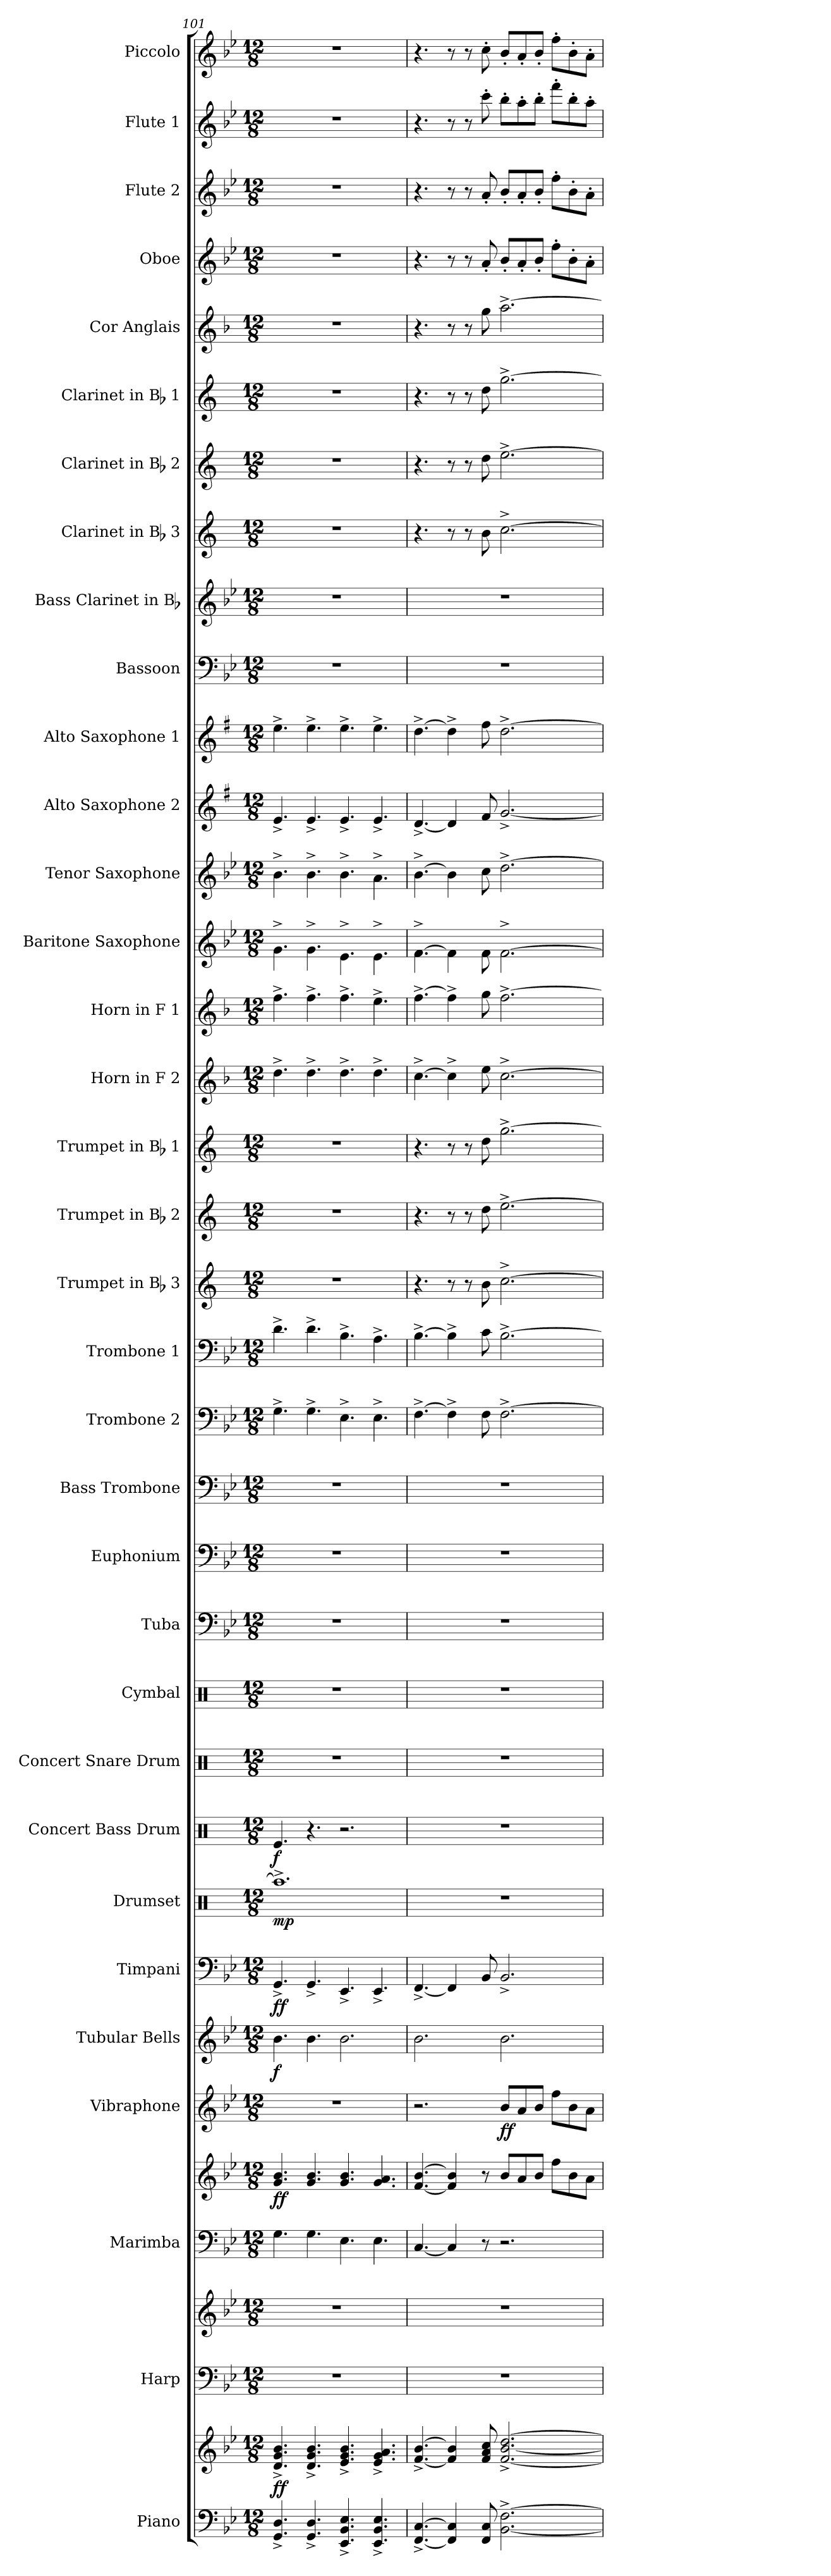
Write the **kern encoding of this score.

**kern	**kern	**dynam	**kern	**kern	**kern	**kern	**dynam	**kern	**dynam	**kern	**dynam	**kern	**dynam	**kern	**dynam	**kern	**dynam	**kern	**kern	**kern	**kern	**kern	**kern	**kern	**kern	**kern	**kern	**kern	**kern	**kern	**kern	**kern	**kern	**kern	**kern	**kern	**kern	**kern	**kern	**kern	**kern	**kern	**kern
*part34	*part34	*part34	*part33	*part33	*part32	*part32	*part32	*part31	*part31	*part30	*part30	*part29	*part29	*part28	*part28	*part27	*part27	*part26	*part25	*part24	*part23	*part22	*part21	*part20	*part19	*part18	*part17	*part16	*part15	*part14	*part13	*part12	*part11	*part10	*part9	*part8	*part7	*part6	*part5	*part4	*part3	*part2	*part1
*staff37	*staff36	*staff36/37	*staff35	*staff34	*staff33	*staff32	*staff32/33	*staff31	*staff31	*staff30	*staff30	*staff29	*staff29	*staff28	*staff28	*staff27	*staff27	*staff26	*staff25	*staff24	*staff23	*staff22	*staff21	*staff20	*staff19	*staff18	*staff17	*staff16	*staff15	*staff14	*staff13	*staff12	*staff11	*staff10	*staff9	*staff8	*staff7	*staff6	*staff5	*staff4	*staff3	*staff2	*staff1
*I"Piano	*	*	*I"Harp	*	*I"Marimba	*	*	*I"Vibraphone	*	*I"Tubular Bells	*	*I"Timpani	*	*I"Drumset	*	*I"Concert Bass Drum	*	*I"Concert Snare Drum	*I"Cymbal	*I"Tuba	*I"Euphonium	*I"Bass Trombone	*I"Trombone 2	*I"Trombone 1	*I"Trumpet in Bb 3	*I"Trumpet in Bb 2	*I"Trumpet in Bb 1	*I"Horn in F 2	*I"Horn in F 1	*I"Baritone Saxophone	*I"Tenor Saxophone	*I"Alto Saxophone 2	*I"Alto Saxophone 1	*I"Bassoon	*I"Bass Clarinet in Bb	*I"Clarinet in Bb 3	*I"Clarinet in Bb 2	*I"Clarinet in Bb 1	*I"Cor Anglais	*I"Oboe	*I"Flute 2	*I"Flute 1	*I"Piccolo
*I'Pno.	*	*	*I'Hp.	*	*I'Mar.	*	*	*I'Vib.	*	*I'Tub. B.	*	*I'Timp.	*	*I'D. Set	*	*I'Con. BD	*	*I'Con. Sn.	*I'Cym.	*I'Tba.	*I'Euph.	*I'B. Tbn.	*I'Tbn. 2	*I'Tbn. 1	*I'Tpt. 3	*I'Tpt. 2	*I'Tpt. 1	*I'Hn. 2	*I'Hn. 1	*I'Bari. Sax.	*I'Ten. Sax.	*I'Alto Sax. 2	*I'Alto Sax. 1	*I'Bsn.	*I'B. Cl.	*I'Cl. 3	*I'Cl. 2	*I'Cl. 1	*I'C. A.	*I'Ob.	*I'Fl. 2	*I'Fl. 1	*I'Picc.
*clefF4	*clefG2	*	*clefF4	*clefG2	*clefF4	*clefG2	*	*clefG2	*	*clefG2	*	*clefF4	*	*clefX	*	*clefX	*	*clefX	*clefX	*clefF4	*clefF4	*clefF4	*clefF4	*clefF4	*clefG2	*clefG2	*clefG2	*clefG2	*clefG2	*clefG2	*clefG2	*clefG2	*clefG2	*clefF4	*clefG2	*clefG2	*clefG2	*clefG2	*clefG2	*clefG2	*clefG2	*clefG2	*clefG2
*	*	*	*	*	*	*	*	*	*	*	*	*	*	*	*	*	*	*	*	*	*	*	*	*	*ITrd1c2	*ITrd1c2	*ITrd1c2	*ITrd4c7	*ITrd4c7	*ITrd12c21	*ITrd8c14	*ITrd5c9	*ITrd5c9	*	*ITrd8c14	*ITrd1c2	*ITrd1c2	*ITrd1c2	*ITrd4c7	*	*	*	*ITrd-7c-12
*k[b-e-]	*k[b-e-]	*	*k[b-e-]	*k[b-e-]	*k[b-e-]	*k[b-e-]	*	*k[b-e-]	*	*k[b-e-]	*	*k[b-e-]	*	*k[]	*	*k[]	*	*k[]	*k[]	*k[b-e-]	*k[b-e-]	*k[b-e-]	*k[b-e-]	*k[b-e-]	*k[b-e-]	*k[b-e-]	*k[b-e-]	*k[b-e-]	*k[b-e-]	*k[b-e-]	*k[b-e-]	*k[b-e-]	*k[b-e-]	*k[b-e-]	*k[b-e-]	*k[b-e-]	*k[b-e-]	*k[b-e-]	*k[b-e-]	*k[b-e-]	*k[b-e-]	*k[b-e-]	*k[b-e-]
*B-:	*B-:	*	*B-:	*B-:	*B-:	*B-:	*	*B-:	*	*B-:	*	*B-:	*	*	*	*	*	*	*	*B-:	*B-:	*B-:	*B-:	*B-:	*	*	*	*B-:	*B-:	*B-:	*	*B-:	*B-:	*B-:	*	*	*	*	*B-:	*B-:	*B-:	*B-:	*B-:
*M12/8	*M12/8	*	*M12/8	*M12/8	*M12/8	*M12/8	*	*M12/8	*	*M12/8	*	*M12/8	*	*M12/8	*	*M12/8	*	*M12/8	*M12/8	*M12/8	*M12/8	*M12/8	*M12/8	*M12/8	*M12/8	*M12/8	*M12/8	*M12/8	*M12/8	*M12/8	*M12/8	*M12/8	*M12/8	*M12/8	*M12/8	*M12/8	*M12/8	*M12/8	*M12/8	*M12/8	*M12/8	*M12/8	*M12/8
=101	=101	=101	=101	=101	=101	=101	=101	=101	=101	=101	=101	=101	=101	=101	=101	=101	=101	=101	=101	=101	=101	=101	=101	=101	=101	=101	=101	=101	=101	=101	=101	=101	=101	=101	=101	=101	=101	=101	=101	=101	=101	=101	=101
!	!	!LO:DY:b	!	!	!	!	!LO:DY:b	!	!	!	!LO:DY:b	!	!LO:DY:b	!	!LO:DY:b	!	!LO:DY:b	!	!	!	!	!	!	!	!	!	!	!	!	!	!	!	!	!	!	!	!	!	!	!	!	!	!
4.GG/^ 4.D/^	4.d/^ 4.g/^ 4.b-/^	ff	1.r	1.r	4.G\	4.g/ 4.b-/	ff	1.r	.	4.b-\	f	4.GG^/	ff	1.Raa^]	mp	4.Re/	f	1.r	1.r	1.r	1.r	1.r	4.G^\	4.d^\	1.r	1.r	1.r	4.g^\	4.b-^\	4.G^\	4.B-^\	4.G^/	4.g^\	1.r	1.r	1.r	1.r	1.r	1.r	1.r	1.r	1.r	1.r
4.GG/^ 4.D/^	4.d/^ 4.g/^ 4.b-/^	.	.	.	4.G\	4.g/ 4.b-/	.	.	.	4.b-\	.	4.GG^/	.	.	.	4.r	.	.	.	.	.	.	4.G^\	4.d^\	.	.	.	4.g^\	4.b-^\	4.G^\	4.B-^\	4.G^/	4.g^\	.	.	.	.	.	.	.	.	.	.
4.EE-/^ 4.BB-/^ 4.E-/^	4.e-/^ 4.g/^ 4.b-/^	.	.	.	4.E-\	4.g/ 4.b-/	.	.	.	2.b-\	.	4.EE-^/	.	.	.	2.r	.	.	.	.	.	.	4.E-^\	4.B-^\	.	.	.	4.g^\	4.b-^\	4.E-^\	4.B-^\	4.G^/	4.g^\	.	.	.	.	.	.	.	.	.	.
4.EE-/^ 4.BB-/^ 4.E-/^	4.e-/^ 4.g/^ 4.a/^	.	.	.	4.E-\	4.g/ 4.a/	.	.	.	.	.	4.EE-^/	.	.	.	.	.	.	.	.	.	.	4.E-^\	4.A^\	.	.	.	4.g^\	4.a^\	4.E-^\	4.A^\	4.G^/	4.g^\	.	.	.	.	.	.	.	.	.	.
=102	=102	=102	=102	=102	=102	=102	=102	=102	=102	=102	=102	=102	=102	=102	=102	=102	=102	=102	=102	=102	=102	=102	=102	=102	=102	=102	=102	=102	=102	=102	=102	=102	=102	=102	=102	=102	=102	=102	=102	=102	=102	=102	=102
[4.FF/^ [4.C/^	[4.f/^ [4.b-/^	.	1.r	1.r	[4.C/	[4.f/ [4.b-/	.	2.r	.	2.b-\	.	[4.FF^/	.	1.r	.	1.r	.	1.r	1.r	1.r	1.r	1.r	[4.F^\	[4.B-^\	4.r	4.r	4.r	[4.f^\	[4.b-^\	[4.F^\	[4.B-^\	[4.F^/	[4.f^\	1.r	1.r	4.r	4.r	4.r	4.r	4.r	4.r	4.r	4.r
4FF/] 4C/]	4f/] 4b-/]	.	.	.	4C/]	4f/] 4b-/]	.	.	.	.	.	4FF/]	.	.	.	.	.	.	.	.	.	.	4F^\]	4B-^\]	8r	8r	8r	4f^\]	4b-^\]	4F\]	4B-\]	4F/]	4f^\]	.	.	8r	8r	8r	8r	8r	8r	8r	8r
.	.	.	.	.	.	.	.	.	.	.	.	.	.	.	.	.	.	.	.	.	.	.	.	.	8r	8r	8r	.	.	.	.	.	.	.	.	8r	8r	8r	8r	8r	8r	8r	8r
8FF/ 8C/	8f/ 8a/ 8cc/	.	.	.	8r	8r	.	.	.	.	.	8BB-/	.	.	.	.	.	.	.	.	.	.	8F\	8c\	8a\	8cc\	8cc\	8a\	8cc\	8F\	8c\	8A/	8a\	.	.	8a\	8cc\	8cc\	8cc\	8a'/	8a'/	8ccc'\	8ccc'\
!	!	!	!	!	!	!	!	!	!LO:DY:b	!	!	!	!	!	!	!	!	!	!	!	!	!	!	!	!	!	!	!	!	!	!	!	!	!	!	!	!	!	!	!	!	!	!
[2.BB-\^ [2.F\^	[2.f/^ [2.b-/^ [2.dd/^	.	.	.	2.r	8b-/L	.	8b-/L	ff	2.b-\	.	2.BB-^/	.	.	.	.	.	.	.	.	.	.	[2.F^\	[2.B-^\	[2.b-^\	[2.dd^\	[2.ff^\	[2.f^\	[2.b-^\	[2.F^\	[2.d^\	[2.B-^/	[2.f^\	.	.	[2.b-^\	[2.dd^\	[2.ff^\	[2.dd^\	8b-'/L	8b-'/L	8bb-'\L	8bb-'/L
.	.	.	.	.	.	8a/	.	8a/	.	.	.	.	.	.	.	.	.	.	.	.	.	.	.	.	.	.	.	.	.	.	.	.	.	.	.	.	.	.	.	8a'/	8a'/	8aa'\	8aa'/
.	.	.	.	.	.	8b-/J	.	8b-/J	.	.	.	.	.	.	.	.	.	.	.	.	.	.	.	.	.	.	.	.	.	.	.	.	.	.	.	.	.	.	.	8b-'/J	8b-'/J	8bb-'\J	8bb-'/J
.	.	.	.	.	.	8ff\L	.	8ff\L	.	.	.	.	.	.	.	.	.	.	.	.	.	.	.	.	.	.	.	.	.	.	.	.	.	.	.	.	.	.	.	8ff'\L	8ff'\L	8fff'\L	8fff'\L
.	.	.	.	.	.	8b-\	.	8b-\	.	.	.	.	.	.	.	.	.	.	.	.	.	.	.	.	.	.	.	.	.	.	.	.	.	.	.	.	.	.	.	8b-'\	8b-'\	8bb-'\	8bb-'\
.	.	.	.	.	.	8a\J	.	8a\J	.	.	.	.	.	.	.	.	.	.	.	.	.	.	.	.	.	.	.	.	.	.	.	.	.	.	.	.	.	.	.	8a'\J	8a'\J	8aa'\J	8aa'\J
=	=	=	=	=	=	=	=	=	=	=	=	=	=	=	=	=	=	=	=	=	=	=	=	=	=	=	=	=	=	=	=	=	=	=	=	=	=	=	=	=	=	=	=
*-	*-	*-	*-	*-	*-	*-	*-	*-	*-	*-	*-	*-	*-	*-	*-	*-	*-	*-	*-	*-	*-	*-	*-	*-	*-	*-	*-	*-	*-	*-	*-	*-	*-	*-	*-	*-	*-	*-	*-	*-	*-	*-	*-
